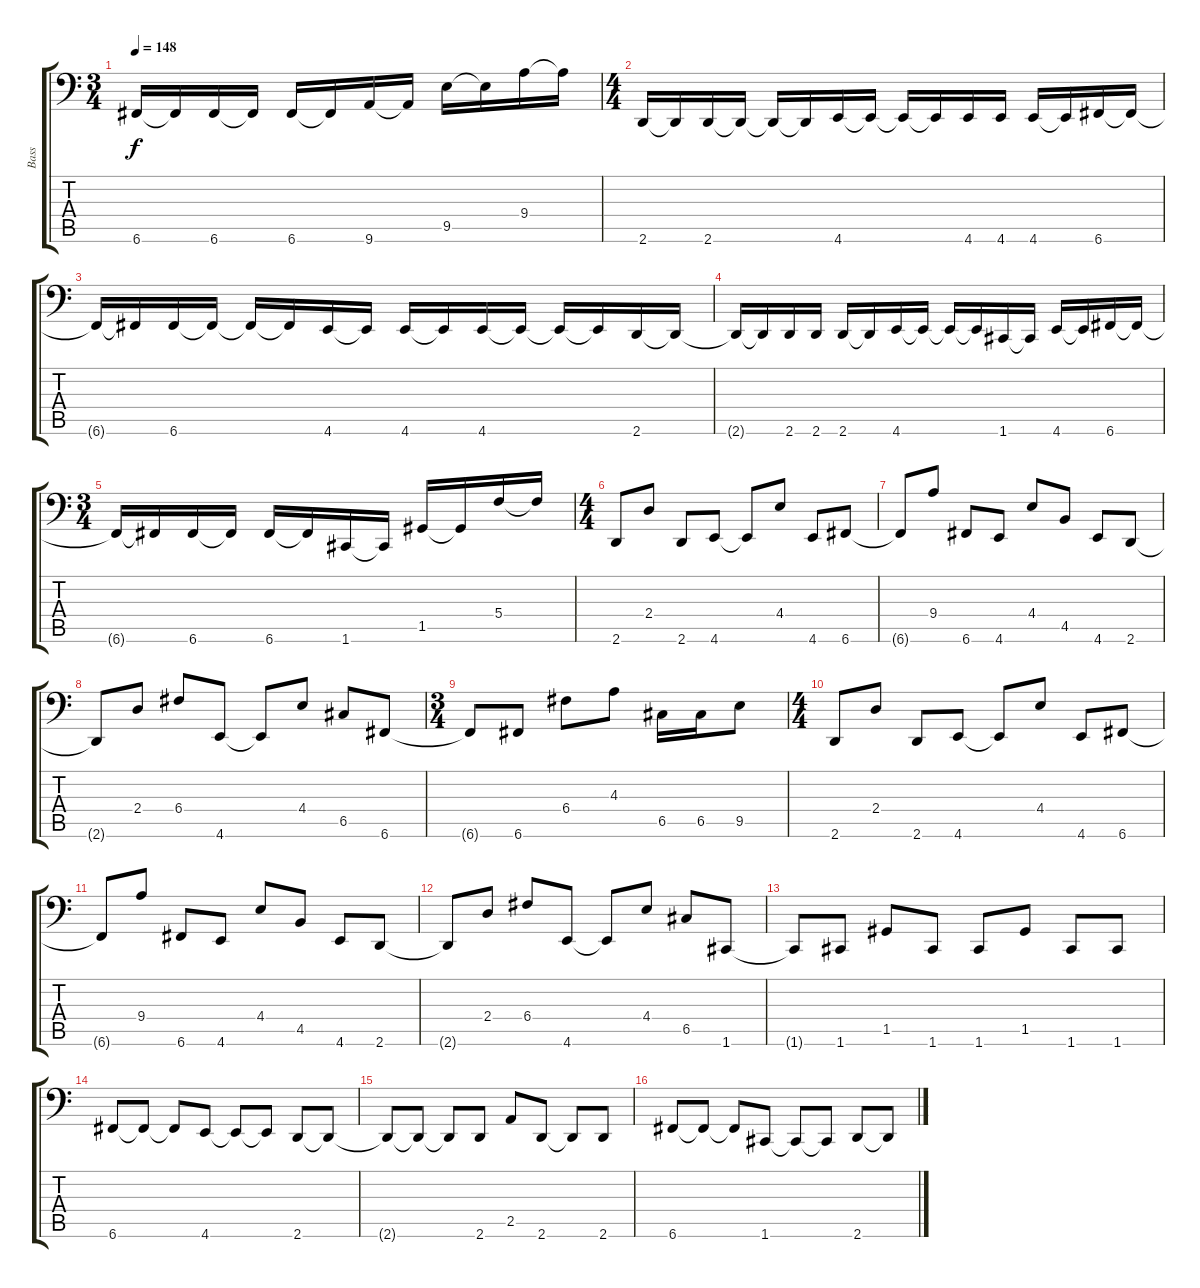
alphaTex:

\track ("Bass" "Bass") {instrument electricbassfinger}
\staff {score tabs}
\tuning (D3 A2 F2 C2 G1 C1) {hide}
\ts (3 4)
\tempo 148
\clef f4
\ks c
6.6{t}.16{dy f} 6.6{t}.16 6.6.16 6.6{t}.16 6.6.16 6.6{t}.16 9.6.16 9.6{t}.16 9.5.16 9.5{t}.16 9.4.16 9.4{t}.16 |
\ts (4 4)
2.6.16 2.6{t}.16 2.6.16 2.6{t}.16 2.6{t}.16 2.6{t}.16 4.6.16 4.6{t}.16 4.6{t}.16 4.6{t}.16 4.6.16 4.6.16 4.6.16 4.6{t}.16 6.6.16 6.6{t}.16 |
6.6{t}.16 6.6{t}.16 6.6.16 6.6{t}.16 6.6{t}.16 6.6{t}.16 4.6.16 4.6{t}.16 4.6.16 4.6{t}.16 4.6.16 4.6{t}.16 4.6{t}.16 4.6{t}.16 2.6.16 2.6{t}.16 |
2.6{t}.16 2.6{t}.16 2.6.16 2.6.16 2.6.16 2.6{t}.16 4.6.16 4.6{t}.16 4.6{t}.16 4.6{t}.16 1.6.16 1.6{t}.16 4.6.16 4.6{t}.16 6.6.16 6.6{t}.16 |
\ts (3 4)
6.6{t}.16 6.6{t}.16 6.6.16 6.6{t}.16 6.6.16 6.6{t}.16 1.6.16 1.6{t}.16 1.5.16 1.5{t}.16 5.4.16 5.4{t}.16 |
\ts (4 4)
2.6.8 2.4.8 2.6.8 4.6.8 4.6{t}.8 4.4.8 4.6.8 6.6.8 |
6.6{t}.8 9.4.8 6.6.8 4.6.8 4.4.8 4.5.8 4.6.8 2.6.8 |
2.6{t}.8 2.4.8 6.4.8 4.6.8 4.6{t}.8 4.4.8 6.5.8 6.6.8 |
\ts (3 4)
6.6{t}.8 6.6.8 6.4.8 4.3.8 6.5.16 6.5.16 9.5.8 |
\ts (4 4)
2.6.8 2.4.8 2.6.8 4.6.8 4.6{t}.8 4.4.8 4.6.8 6.6.8 |
6.6{t}.8 9.4.8 6.6.8 4.6.8 4.4.8 4.5.8 4.6.8 2.6.8 |
2.6{t}.8 2.4.8 6.4.8 4.6.8 4.6{t}.8 4.4.8 6.5.8 1.6.8 |
1.6{t}.8 1.6.8 1.5.8 1.6.8 1.6.8 1.5.8 1.6.8 1.6.8 |
6.6.8 6.6{t}.8 6.6{t}.8 4.6.8 4.6{t}.8 4.6{t}.8 2.6.8 2.6{t}.8 |
2.6{t}.8 2.6{t}.8 2.6{t}.8 2.6.8 2.5.8 2.6.8 2.6{t}.8 2.6.8 |
6.6.8 6.6{t}.8 6.6{t}.8 1.6.8 1.6{t}.8 1.6{t}.8 2.6.8 2.6{t}.8
